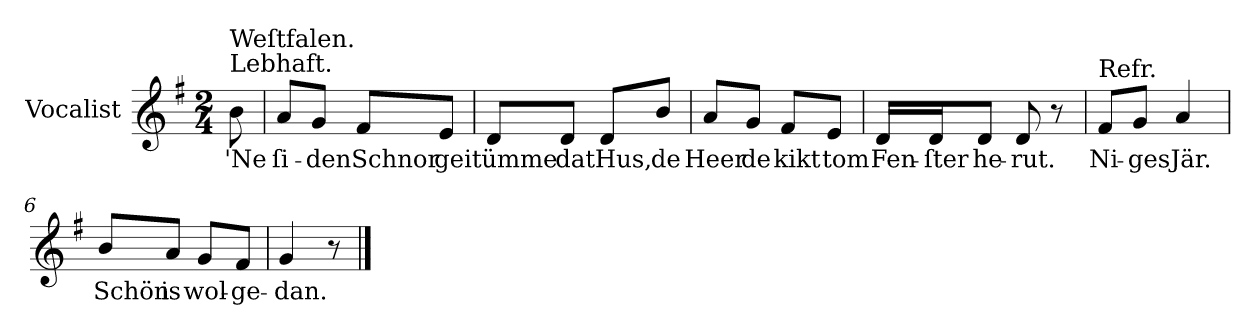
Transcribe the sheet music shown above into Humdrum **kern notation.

**kern	**text
*part1	*part1
*staff1	*staff1
*I"Vocalist	*
*k[f#]	*
*G:	*
*M2/4	*
=	=
!LO:TX:a:t=Lebhaft.	!
!LO:TX:a:t=Weſtfalen.	!
8b	'Ne
=1	=1
8aL	ſi-
8gJ	-den
8f#L	Schnor
8eJ	geit
=2	=2
8dL	ümme
8dJ	dat
8dL	Hus,
8bJ	de
=3	=3
8aL	Heer
8gJ	de
8f#L	kikt
8eJ	tom
=4	=4
16dLL	Fen-
16dJ	-ſter
8dJ	he-
8d	-rut.
8r	.
=5	=5
!LO:TX:a:t=Refr.	!
8f#L	Ni-
8gJ	-ges
4a	Jär.
=6	=6
8bL	Schön
8aJ	is
8gL	wol-
8f#J	-ge-
=7	=7
4g	-dan.
8r	.
==	==
*-	*-
